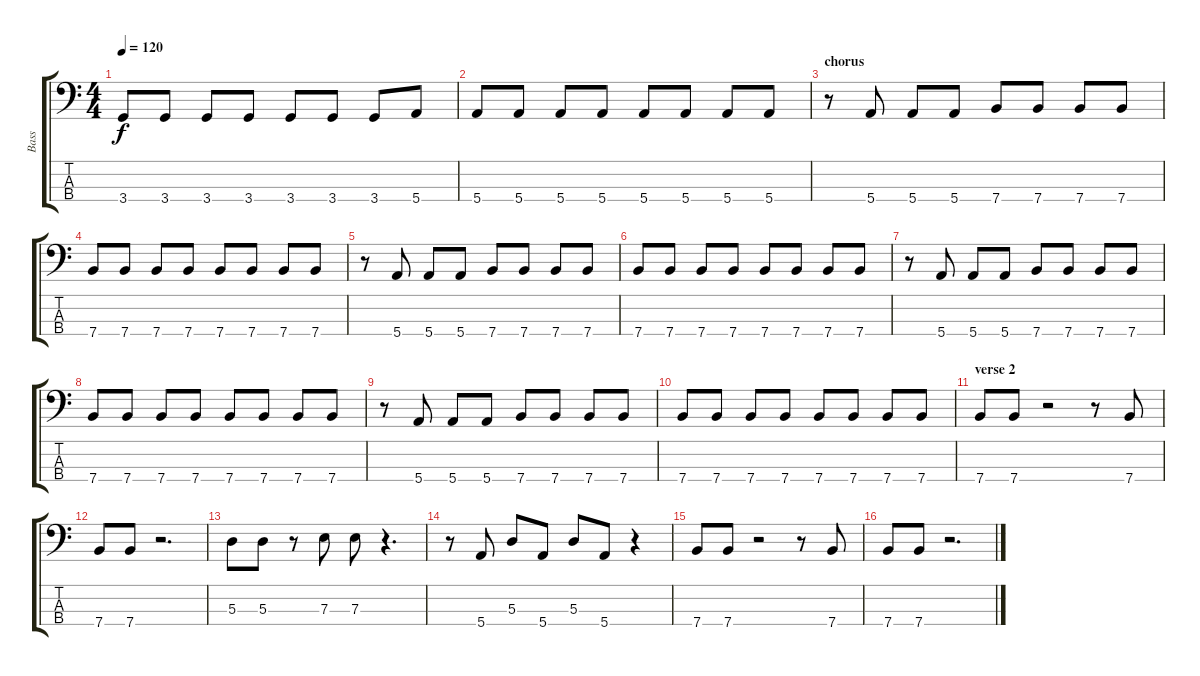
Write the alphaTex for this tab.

\track ("Bass" "Bass") {instrument electricbassfinger}
\staff {score tabs}
\tuning (G2 D2 A1 E1) {hide}
\ts (4 4)
\tempo 120
\clef f4
\ks c
3.4.8{dy f} 3.4.8 3.4.8 3.4.8 3.4.8 3.4.8 3.4.8 5.4.8 |
5.4.8 5.4.8 5.4.8 5.4.8 5.4.8 5.4.8 5.4.8 5.4.8 |
\section ("" "chorus")
r.8 5.4.8 5.4.8 5.4.8 7.4.8 7.4.8 7.4.8 7.4.8 |
7.4.8 7.4.8 7.4.8 7.4.8 7.4.8 7.4.8 7.4.8 7.4.8 |
r.8 5.4.8 5.4.8 5.4.8 7.4.8 7.4.8 7.4.8 7.4.8 |
7.4.8 7.4.8 7.4.8 7.4.8 7.4.8 7.4.8 7.4.8 7.4.8 |
r.8 5.4.8 5.4.8 5.4.8 7.4.8 7.4.8 7.4.8 7.4.8 |
7.4.8 7.4.8 7.4.8 7.4.8 7.4.8 7.4.8 7.4.8 7.4.8 |
r.8 5.4.8 5.4.8 5.4.8 7.4.8 7.4.8 7.4.8 7.4.8 |
7.4.8 7.4.8 7.4.8 7.4.8 7.4.8 7.4.8 7.4.8 7.4.8 |
\section ("" "verse 2")
7.4.8 7.4.8 r.2 r.8 7.4.8 |
7.4.8 7.4.8 r.2{d} |
5.3.8 5.3.8 r.8 7.3.8 7.3.8 r.4{d} |
r.8 5.4.8 5.3.8 5.4.8 5.3.8 5.4.8 r.4 |
7.4.8 7.4.8 r.2 r.8 7.4.8 |
7.4.8 7.4.8 r.2{d}
